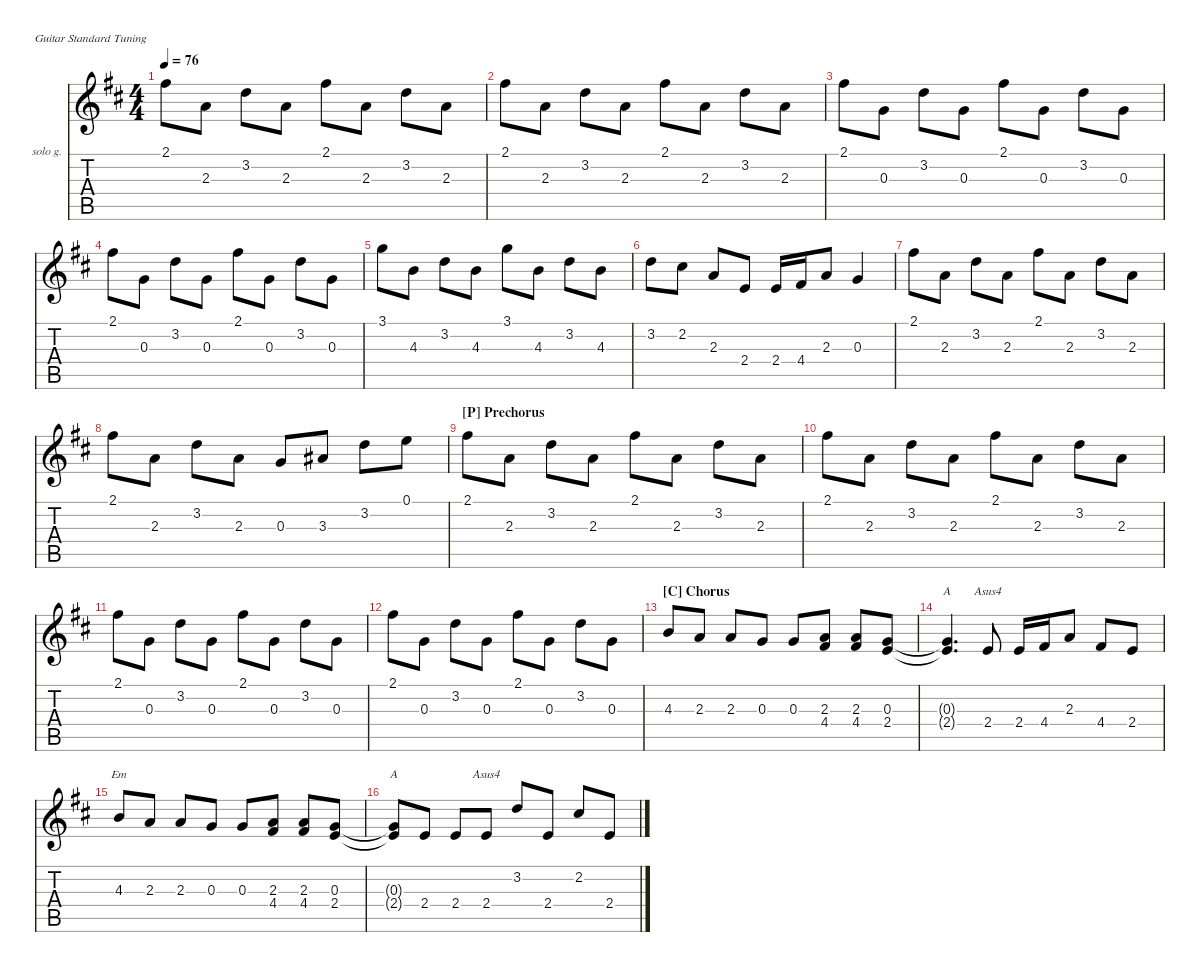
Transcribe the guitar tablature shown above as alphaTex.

\defaultSystemsLayout 4
\hideDynamics
\bracketExtendMode nobrackets
\firstSystemTrackNameOrientation horizontal
\otherSystemsTrackNameOrientation horizontal
\track ("solo guitar" "solo g.") {solo instrument electricguitarclean}
\staff {score tabs}
\tuning (E4 B3 G3 D3 A2 E2)
\chord ("A" x x 0 2 x x) {showdiagram false showfingering false}
\chord ("Asus4" x x x 2 x x) {showdiagram false showfingering false}
\chord ("Em" x x 4 x x x) {showdiagram false showfingering false}
\ts (4 4)
\tempo 76
\clef g2
\ks d
2.1{acc #}.8{dy p beam Down} 2.3{acc forcenatural}.8{beam Down} 3.2{acc forcenatural}.8{beam Down} 2.3{acc forcenatural}.8{beam Down} 2.1{acc #}.8{beam Down} 2.3{acc forcenatural}.8{beam Down} 3.2{acc forcenatural}.8{beam Down} 2.3{acc forcenatural}.8{beam Down} |
2.1{acc #}.8{beam Down} 2.3{acc forcenatural}.8{beam Down} 3.2{acc forcenatural}.8{beam Down} 2.3{acc forcenatural}.8{beam Down} 2.1{acc #}.8{beam Down} 2.3{acc forcenatural}.8{beam Down} 3.2{acc forcenatural}.8{beam Down} 2.3{acc forcenatural}.8{beam Down} |
2.1{acc #}.8{beam Down} 0.3{acc forcenatural}.8{beam Down} 3.2{acc forcenatural}.8{beam Down} 0.3{acc forcenatural}.8{beam Down} 2.1{acc #}.8{beam Down} 0.3{acc forcenatural}.8{beam Down} 3.2{acc forcenatural}.8{beam Down} 0.3{acc forcenatural}.8{beam Down} |
2.1{acc #}.8{beam Down} 0.3{acc forcenatural}.8{beam Down} 3.2{acc forcenatural}.8{beam Down} 0.3{acc forcenatural}.8{beam Down} 2.1{acc #}.8{beam Down} 0.3{acc forcenatural}.8{beam Down} 3.2{acc forcenatural}.8{beam Down} 0.3{acc forcenatural}.8{beam Down} |
3.1{acc forcenatural}.8{beam Down} 4.3{acc forcenatural}.8{beam Down} 3.2{acc forcenatural}.8{beam Down} 4.3{acc forcenatural}.8{beam Down} 3.1{acc forcenatural}.8{beam Down} 4.3{acc forcenatural}.8{beam Down} 3.2{acc forcenatural}.8{beam Down} 4.3{acc forcenatural}.8{beam Down} |
3.2{acc forcenatural}.8{beam Down} 2.2{acc #}.8{beam Down} 2.3{acc forcenatural}.8{beam Up} 2.4{acc forcenatural}.8{beam Up} 2.4{acc forcenatural}.16{beam Up} 4.4{acc #}.16{beam Up} 2.3{acc forcenatural}.8{beam Up} 0.3{acc forcenatural}.4{beam Up} |
2.1{acc #}.8{beam Down} 2.3{acc forcenatural}.8{beam Down} 3.2{acc forcenatural}.8{beam Down} 2.3{acc forcenatural}.8{beam Down} 2.1{acc #}.8{beam Down} 2.3{acc forcenatural}.8{beam Down} 3.2{acc forcenatural}.8{beam Down} 2.3{acc forcenatural}.8{beam Down} |
2.1{acc #}.8{beam Down} 2.3{acc forcenatural}.8{beam Down} 3.2{acc forcenatural}.8{beam Down} 2.3{acc forcenatural}.8{beam Down} 0.3{acc forcenatural}.8{beam Up} 3.3{acc #}.8{beam Up} 3.2{acc forcenatural}.8{beam Down} 0.1{acc forcenatural}.8{beam Down} |
\section ("P" "Prechorus")
2.1{acc #}.8{beam Down} 2.3{acc forcenatural}.8{beam Down} 3.2{acc forcenatural}.8{beam Down} 2.3{acc forcenatural}.8{beam Down} 2.1{acc #}.8{beam Down} 2.3{acc forcenatural}.8{beam Down} 3.2{acc forcenatural}.8{beam Down} 2.3{acc forcenatural}.8{beam Down} |
2.1{acc #}.8{beam Down} 2.3{acc forcenatural}.8{beam Down} 3.2{acc forcenatural}.8{beam Down} 2.3{acc forcenatural}.8{beam Down} 2.1{acc #}.8{beam Down} 2.3{acc forcenatural}.8{beam Down} 3.2{acc forcenatural}.8{beam Down} 2.3{acc forcenatural}.8{beam Down} |
2.1{acc #}.8{beam Down} 0.3{acc forcenatural}.8{beam Down} 3.2{acc forcenatural}.8{beam Down} 0.3{acc forcenatural}.8{beam Down} 2.1{acc #}.8{beam Down} 0.3{acc forcenatural}.8{beam Down} 3.2{acc forcenatural}.8{beam Down} 0.3{acc forcenatural}.8{beam Down} |
2.1{acc #}.8{beam Down} 0.3{acc forcenatural}.8{beam Down} 3.2{acc forcenatural}.8{beam Down} 0.3{acc forcenatural}.8{beam Down} 2.1{acc #}.8{beam Down} 0.3{acc forcenatural}.8{beam Down} 3.2{acc forcenatural}.8{beam Down} 0.3{acc forcenatural}.8{beam Down} |
\section ("C" "Chorus")
4.3{acc forcenatural}.8{beam Up} 2.3{acc forcenatural}.8{beam Up} 2.3{acc forcenatural}.8{beam Up} 0.3{acc forcenatural}.8{beam Up} 0.3{acc forcenatural}.8{beam Up} (2.3{acc forcenatural} 4.4{acc #}).8{beam Up} (2.3{acc forcenatural} 4.4{acc #}).8{beam Up} (0.3{acc forcenatural} 2.4{acc forcenatural}).8{beam Up} |
(2.4{t acc forcenatural} 0.3{t acc forcenatural}).4{d ch "A" beam Up} 2.4{acc forcenatural}.8{ch "Asus4" beam Up} 2.4{acc forcenatural}.16{beam Up} 4.4{acc #}.16{beam Up} 2.3{acc forcenatural}.8{beam Up} 4.4{acc #}.8{beam Up} 2.4{acc forcenatural}.8{beam Up} |
4.3{acc forcenatural}.8{ch "Em" beam Up} 2.3{acc forcenatural}.8{beam Up} 2.3{acc forcenatural}.8{beam Up} 0.3{acc forcenatural}.8{beam Up} 0.3{acc forcenatural}.8{beam Up} (2.3{acc forcenatural} 4.4{acc #}).8{beam Up} (2.3{acc forcenatural} 4.4{acc #}).8{beam Up} (0.3{acc forcenatural} 2.4{acc forcenatural}).8{beam Up} |
(2.4{t acc forcenatural} 0.3{t acc forcenatural}).8{ch "A" beam Up} 2.4{acc forcenatural}.8{beam Up} 2.4{acc forcenatural}.8{beam Up} 2.4{acc forcenatural}.8{ch "Asus4" beam Up} 3.2{acc forcenatural}.8{beam Up} 2.4{acc forcenatural}.8{beam Up} 2.2{acc #}.8{beam Up} 2.4{acc forcenatural}.8{beam Up}
